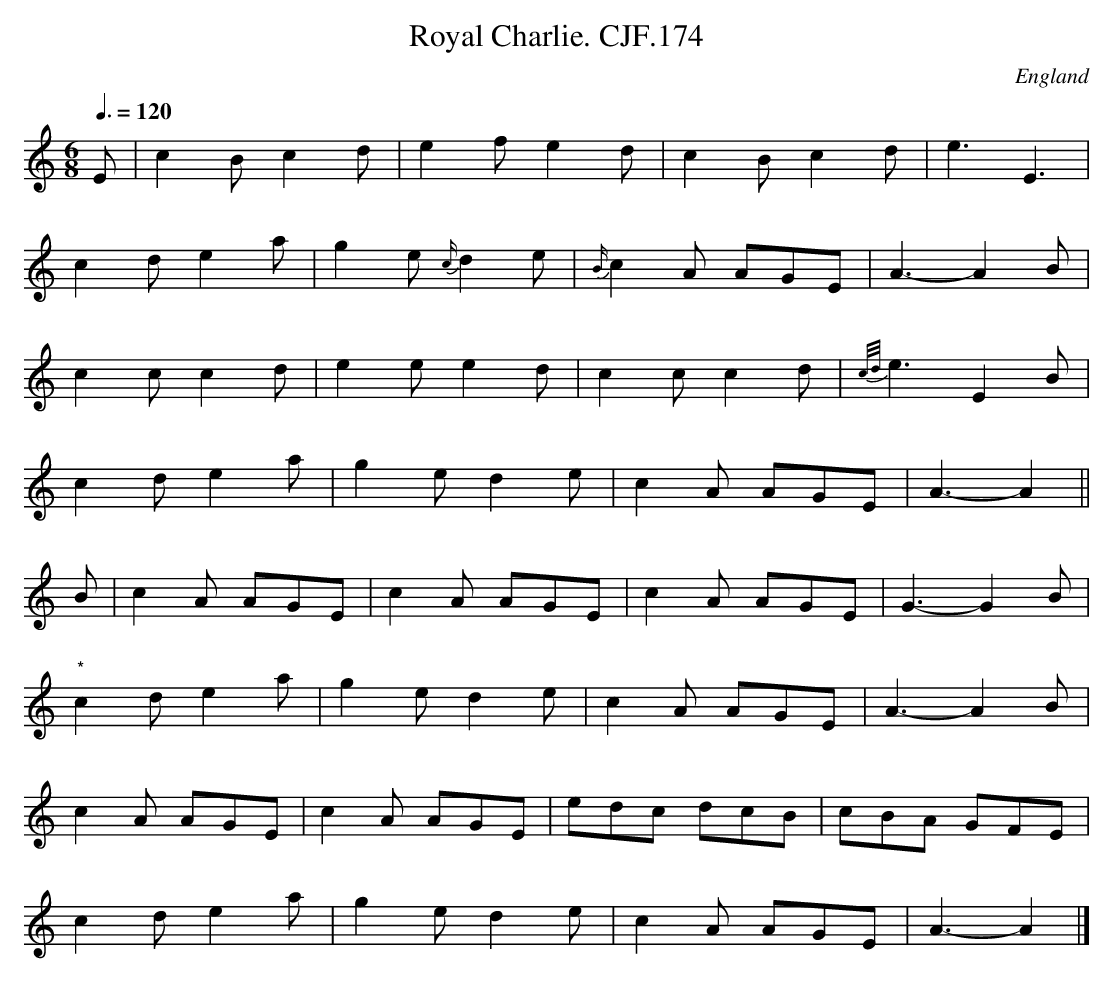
X:1
T:Royal Charlie. CJF.174
O:England
M:6/8
L:1/8
Q:3/8=120
K:C major
E|c2Bc2d|e2fe2d|c2Bc2d|e3E3|!
c2de2a|g2e{c/}d2e|{B/}c2A AGE|A3-A2B|!
c2cc2d|e2ee2d|c2cc2d|{c/d/}e3E2B|!
c2de2a|g2ed2e|c2A AGE|A3-A2||!
B|c2A AGE|c2A AGE|c2A AGE|G3-G2B|!
"*"c2de2a|g2ed2e|c2A AGE|A3-A2B|!
c2A AGE|c2A AGE|edc dcB|cBA GFE|!
c2de2a|g2ed2e|c2A AGE|A3-A2|]
